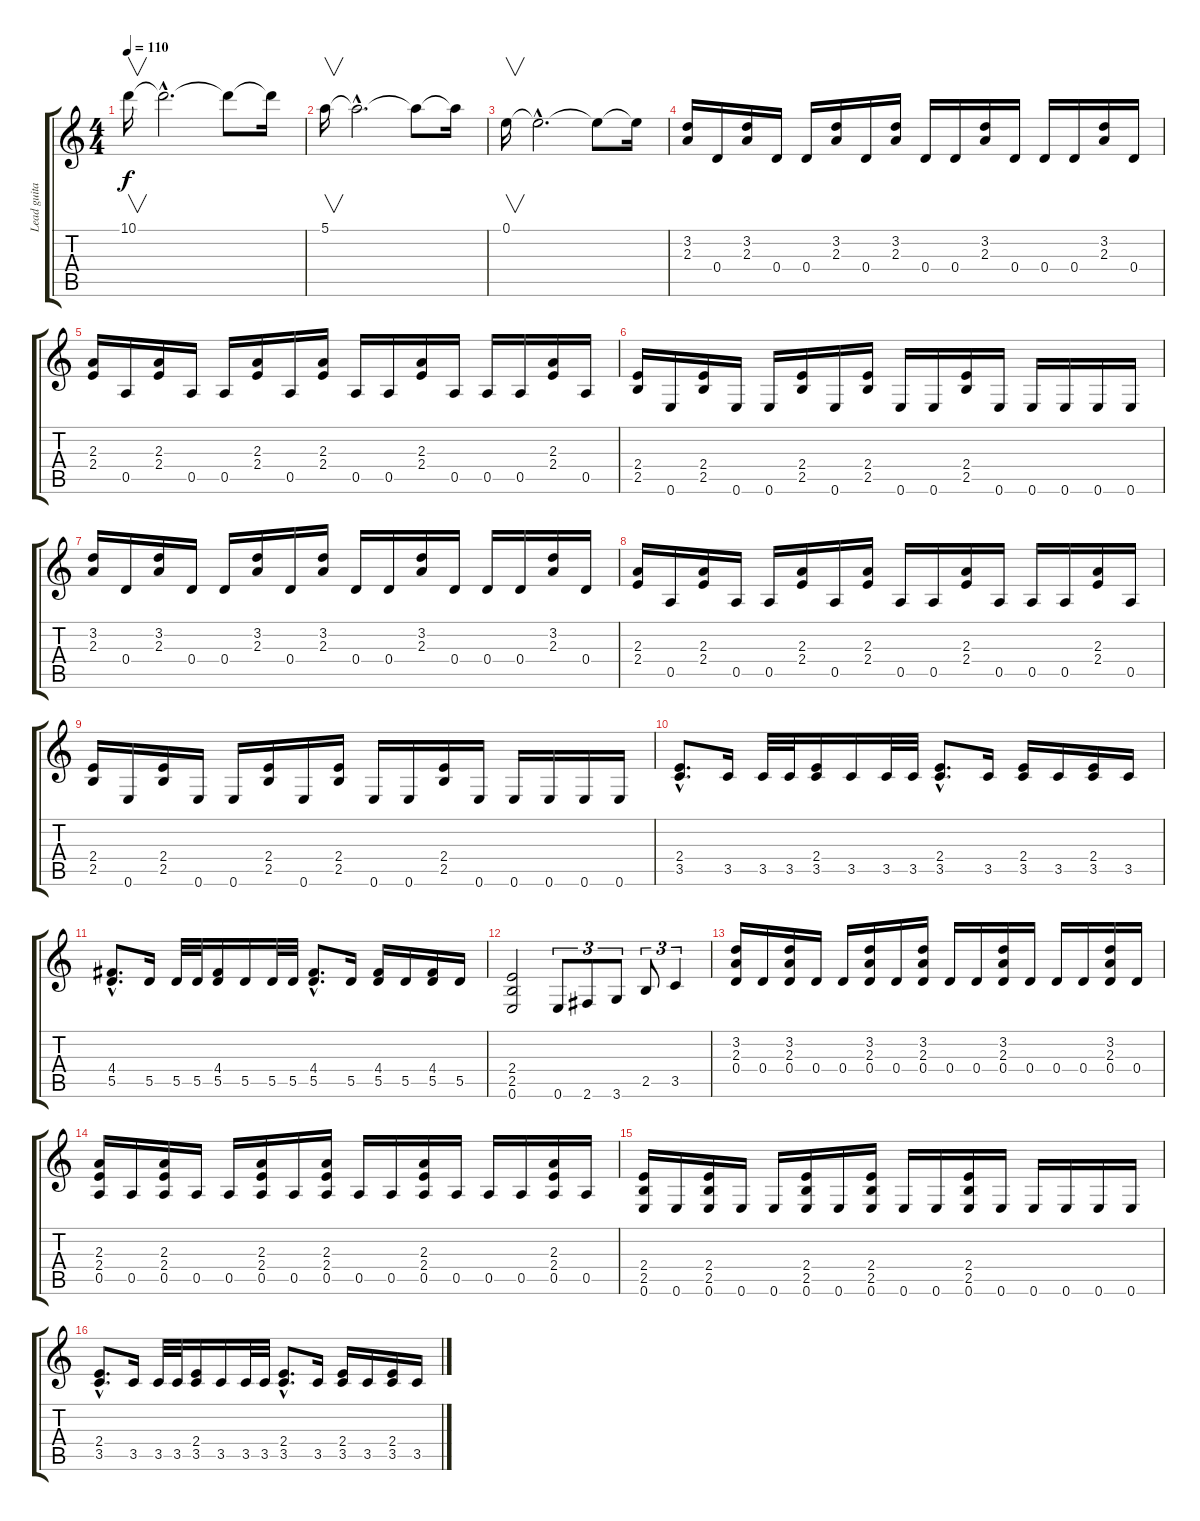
\track ("Lead guitar" "Lead guita") {instrument distortionguitar}
\staff {score tabs}
\tuning (E4 B3 G3 D3 A2 E2) {hide}
\ts (4 4)
\tempo 110
\clef g2
\ks c
10.1.16{v dy f volume 4} 10.1{hac t}.2{d volume 15} 10.1{t}.8 10.1{t}.16{volume 2} |
5.1.16{v volume 4} 5.1{hac t}.2{d volume 15} 5.1{t}.8 5.1{t}.16{volume 2} |
0.1.16{v volume 4} 0.1{hac t}.2{d volume 15} 0.1{t}.8 0.1{t}.16 |
(3.2 2.3).16 0.4.16 (3.2 2.3).16 0.4.16 0.4.16 (3.2 2.3).16 0.4.16 (3.2 2.3).16 0.4.16 0.4.16 (3.2 2.3).16 0.4.16 0.4.16 0.4.16 (3.2 2.3).16 0.4.16 |
(2.3 2.4).16 0.5.16 (2.3 2.4).16 0.5.16 0.5.16 (2.3 2.4).16 0.5.16 (2.3 2.4).16 0.5.16 0.5.16 (2.3 2.4).16 0.5.16 0.5.16 0.5.16 (2.3 2.4).16 0.5.16 |
(2.4 2.5).16 0.6.16 (2.4 2.5).16 0.6.16 0.6.16 (2.4 2.5).16 0.6.16 (2.4 2.5).16 0.6.16 0.6.16 (2.4 2.5).16 0.6.16 0.6.16 0.6.16 0.6.16 0.6.16 |
(3.2 2.3).16 0.4.16 (3.2 2.3).16 0.4.16 0.4.16 (3.2 2.3).16 0.4.16 (3.2 2.3).16 0.4.16 0.4.16 (3.2 2.3).16 0.4.16 0.4.16 0.4.16 (3.2 2.3).16 0.4.16 |
(2.3 2.4).16 0.5.16 (2.3 2.4).16 0.5.16 0.5.16 (2.3 2.4).16 0.5.16 (2.3 2.4).16 0.5.16 0.5.16 (2.3 2.4).16 0.5.16 0.5.16 0.5.16 (2.3 2.4).16 0.5.16 |
(2.4 2.5).16 0.6.16 (2.4 2.5).16 0.6.16 0.6.16 (2.4 2.5).16 0.6.16 (2.4 2.5).16 0.6.16 0.6.16 (2.4 2.5).16 0.6.16 0.6.16 0.6.16 0.6.16 0.6.16 |
(2.4{hac} 3.5{hac}).8{d} 3.5.16 3.5.32 3.5.32 (2.4 3.5).16 3.5.16 3.5.32 3.5.32 (2.4{hac} 3.5{hac}).8{d} 3.5.16 (2.4 3.5).16 3.5.16 (2.4 3.5).16 3.5.16 |
(4.4{hac} 5.5{hac}).8{d} 5.5.16 5.5.32 5.5.32 (4.4 5.5).16 5.5.16 5.5.32 5.5.32 (4.4{hac} 5.5{hac}).8{d} 5.5.16 (4.4 5.5).16 5.5.16 (4.4 5.5).16 5.5.16 |
(2.4 2.5 0.6).2 0.6.8{tu (3 2)} 2.6.8{tu (3 2)} 3.6.8{tu (3 2)} 2.5.8{tu (3 2)} 3.5.4{tu (3 2)} |
(3.2 2.3 0.4).16 0.4.16 (3.2 2.3 0.4).16 0.4.16 0.4.16 (3.2 2.3 0.4).16 0.4.16 (3.2 2.3 0.4).16 0.4.16 0.4.16 (3.2 2.3 0.4).16 0.4.16 0.4.16 0.4.16 (3.2 2.3 0.4).16 0.4.16 |
(2.3 2.4 0.5).16 0.5.16 (2.3 2.4 0.5).16 0.5.16 0.5.16 (2.3 2.4 0.5).16 0.5.16 (2.3 2.4 0.5).16 0.5.16 0.5.16 (2.3 2.4 0.5).16 0.5.16 0.5.16 0.5.16 (2.3 2.4 0.5).16 0.5.16 |
(2.4 2.5 0.6).16 0.6.16 (2.4 2.5 0.6).16 0.6.16 0.6.16 (2.4 2.5 0.6).16 0.6.16 (2.4 2.5 0.6).16 0.6.16 0.6.16 (2.4 2.5 0.6).16 0.6.16 0.6.16 0.6.16 0.6.16 0.6.16 |
(2.4{hac} 3.5{hac}).8{d} 3.5.16 3.5.32 3.5.32 (2.4 3.5).16 3.5.16 3.5.32 3.5.32 (2.4{hac} 3.5{hac}).8{d} 3.5.16 (2.4 3.5).16 3.5.16 (2.4 3.5).16 3.5.16
